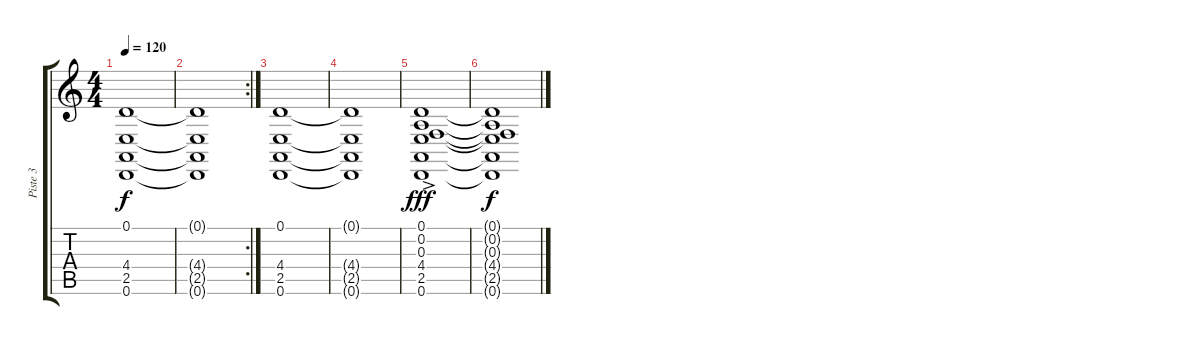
\track ("Piste 3" "Piste 3") {instrument seashore}
\staff {score tabs}
\tuning (D4 A3 F3 C3 G2 D2) {hide}
\ts (4 4)
\tempo 120
\clef g2
\ks c
(0.1 4.4 2.5 0.6).1{dy f} |
\rc 2
(0.1{t} 4.4{t} 2.5{t} 0.6{t}).1 |
(0.1 4.4 2.5 0.6).1 |
(0.1{t} 4.4{t} 2.5{t} 0.6{t}).1 |
(0.1{ac} 0.2{ac} 0.3{ac} 4.4{ac} 2.5{ac} 0.6{ac}).1{dy fff} |
(0.1{t} 0.2{t} 0.3{t} 4.4{t} 2.5{t} 0.6{t}).1{dy f}
